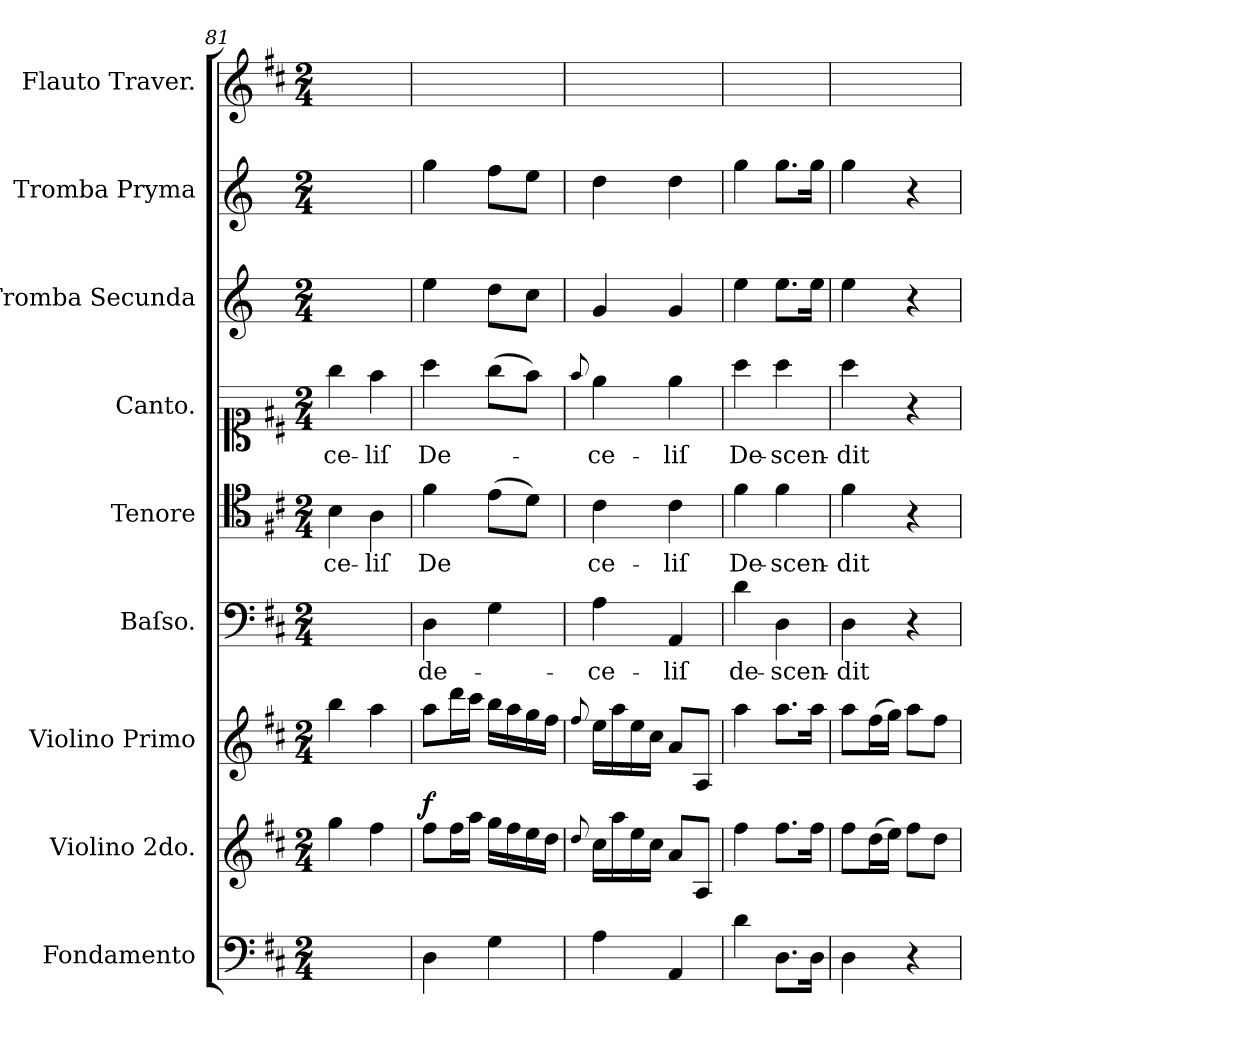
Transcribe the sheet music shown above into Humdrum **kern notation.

**kern	**kern	**dynam	**kern	**kern	**text	**kern	**text	**kern	**text	**kern	**kern	**kern
*part9	*part8	*part8	*part7	*part6	*part6	*part5	*part5	*part4	*part4	*part3	*part2	*part1
*staff9	*staff8	*staff8	*staff7	*staff6	*staff6	*staff5	*staff5	*staff4	*staff4	*staff3	*staff2	*staff1
*I"Fondamento	*I"Violino 2do.	*	*I"Violino Primo	*I"Baſso.	*	*I"Tenore	*	*I"Canto.	*	*I"Tromba Secunda	*I"Tromba Pryma	*I"Flauto Traver.
*I'B.c.	*I'V-no II	*	*I'V-no I	*I'B.	*	*I'T.	*	*I'C.	*	*I'Tr-ba II	*I'Tr-ba I	*I'Fl.
*clefF4	*clefG2	*	*clefG2	*clefF4	*	*clefC4	*	*clefC1	*	*clefG2	*clefG2	*clefG2
*	*	*	*	*	*	*	*	*	*	*ITrd-1c-2	*ITrd-1c-2	*
*k[f#c#]	*k[f#c#]	*	*k[f#c#]	*k[f#c#]	*	*k[f#c#]	*	*k[f#c#]	*	*k[f#c#]	*k[f#c#]	*k[f#c#]
*M2/4	*M2/4	*	*M2/4	*M2/4	*	*M2/4	*	*M2/4	*	*M2/4	*M2/4	*M2/4
=81	=81	=81	=81	=81	=81	=81	=81	=81	=81	=81	=81	=81
2ryy	4gg\	.	4bb\	2ryy	.	4B\	ce-	4gg\	ce-	2ryy	2ryy	2ryy
.	4ff#\	.	4aa\	.	.	4A\	-liſ	4ff#\	-liſ	.	.	.
=82	=82	=82	=82	=82	=82	=82	=82	=82	=82	=82	=82	=82
!	!	!LO:DY:a	!	!	!	!	!	!	!	!	!	!
4D\	8ff#\L	f	8aa\L	4D\	de-	4f#\	De	4aa\	De-	4ff#\	4aa\	2ryy
.	16ff#\L	.	16ddd\L	.	.	.	.	.	.	.	.	.
.	16aa\JJ	.	16ccc#\JJ	.	.	.	.	.	.	.	.	.
4G\	16gg\LL	.	16bb\LL	4G\	.	(>8e\L	.	(>8gg\L	.	8ee\L	8gg\L	.
.	16ff#\	.	16aa\	.	.	.	.	.	.	.	.	.
.	16ee\	.	16gg\	.	.	8d\J)	.	8ff#\J)	.	8dd\J	8ff#\J	.
.	16dd\JJ	.	16ff#\JJ	.	.	.	.	.	.	.	.	.
=83	=83	=83	=83	=83	=83	=83	=83	=83	=83	=83	=83	=83
.	8qqdd/	.	8qqff#/	.	.	.	.	8qqff#/	.	.	.	.
4A\	16cc#\LL	.	16ee\LL	4A\	-ce-	4c#\	ce-	4ee\	ce-	4a/	4ee\	2ryy
.	16aa\	.	16aa\	.	.	.	.	.	.	.	.	.
.	16ee\	.	16ee\	.	.	.	.	.	.	.	.	.
.	16cc#\JJ	.	16cc#\JJ	.	.	.	.	.	.	.	.	.
4AA/	8a/L	.	8a/L	4AA/	-liſ	4c#\	-liſ	4ee\	-liſ	4a/	4ee\	.
.	8A/J	.	8A/J	.	.	.	.	.	.	.	.	.
=84	=84	=84	=84	=84	=84	=84	=84	=84	=84	=84	=84	=84
4d\	4ff#\	.	4aa\	4d\	de-	4f#\	De-	4aa\	De-	4ff#\	4aa\	2ryy
8.D\L	8.ff#\L	.	8.aa\L	4D\	-scen-	4f#\	-scen-	4aa\	-scen-	8.ff#\L	8.aa\L	.
16D\Jk	16ff#\Jk	.	16aa\Jk	.	.	.	.	.	.	16ff#\Jk	16aa\Jk	.
=85	=85	=85	=85	=85	=85	=85	=85	=85	=85	=85	=85	=85
4D\	8ff#\L	.	8aa\L	4D\	-dit	4f#\	-dit	4aa\	-dit	4ff#\	4aa\	2ryy
.	(>16dd\L	.	(>16ff#\L	.	.	.	.	.	.	.	.	.
.	16ee\JJ)	.	16gg\JJ)	.	.	.	.	.	.	.	.	.
4r	8ff#\L	.	8aa\L	4r	.	4r	.	4r	.	4r	4r	.
.	8dd\J	.	8ff#\J	.	.	.	.	.	.	.	.	.
=	=	=	=	=	=	=	=	=	=	=	=	=
*-	*-	*-	*-	*-	*-	*-	*-	*-	*-	*-	*-	*-
